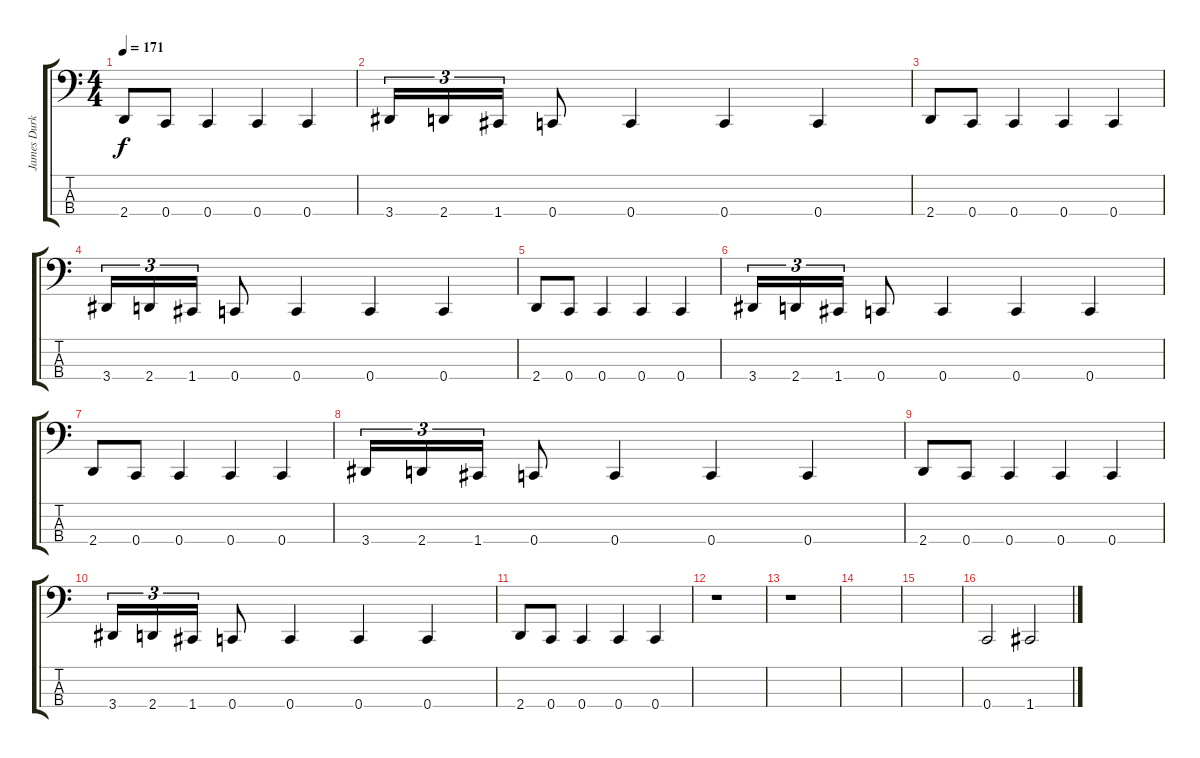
\track ("James Durkin (Bass)" "James Durk") {instrument electricbasspick}
\staff {score tabs}
\tuning (Eb2 Bb1 F1 C1) {hide}
\ts (4 4)
\tempo 171
\clef f4
\ks c
2.4.8{dy f} 0.4.8 0.4.4 0.4.4 0.4.4 |
3.4.16{tu (3 2)} 2.4.16{tu (3 2)} 1.4.16{tu (3 2)} 0.4.8 0.4.4 0.4.4 0.4.4 |
2.4.8 0.4.8 0.4.4 0.4.4 0.4.4 |
3.4.16{tu (3 2)} 2.4.16{tu (3 2)} 1.4.16{tu (3 2)} 0.4.8 0.4.4 0.4.4 0.4.4 |
2.4.8 0.4.8 0.4.4 0.4.4 0.4.4 |
3.4.16{tu (3 2)} 2.4.16{tu (3 2)} 1.4.16{tu (3 2)} 0.4.8 0.4.4 0.4.4 0.4.4 |
2.4.8 0.4.8 0.4.4 0.4.4 0.4.4 |
3.4.16{tu (3 2)} 2.4.16{tu (3 2)} 1.4.16{tu (3 2)} 0.4.8 0.4.4 0.4.4 0.4.4 |
2.4.8 0.4.8 0.4.4 0.4.4 0.4.4 |
3.4.16{tu (3 2)} 2.4.16{tu (3 2)} 1.4.16{tu (3 2)} 0.4.8 0.4.4 0.4.4 0.4.4 |
2.4.8 0.4.8 0.4.4 0.4.4 0.4.4 |
r.1 |
r.1 |
|
|
0.4.2 1.4.2
